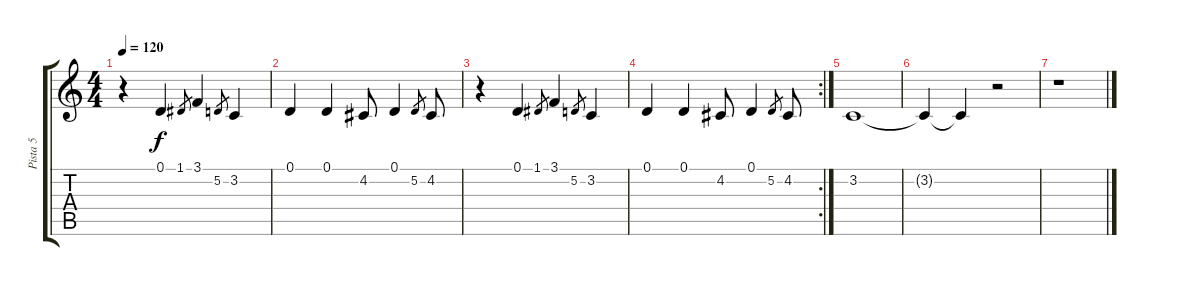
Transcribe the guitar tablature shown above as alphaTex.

\track ("Pista 5" "Pista 5") {instrument cello}
\staff {score tabs}
\tuning (D4 A3 F3 C3 G2 D2) {hide}
\ts (4 4)
\tempo 120
\clef g2
\ks c
r.4{dy f} 0.1.4 1.1.8{gr} 3.1.4 5.2.8{gr} 3.2.4 |
0.1.4 0.1.4 4.2.8 0.1.4 5.2.8{gr} 4.2.8 |
r.4 0.1.4 1.1.8{gr} 3.1.4 5.2.8{gr} 3.2.4 |
\rc 2
0.1.4 0.1.4 4.2.8 0.1.4 5.2.8{gr} 4.2.8 |
3.2.1 |
3.2{t}.4 3.2{t}.4 r.2 |
r.1
